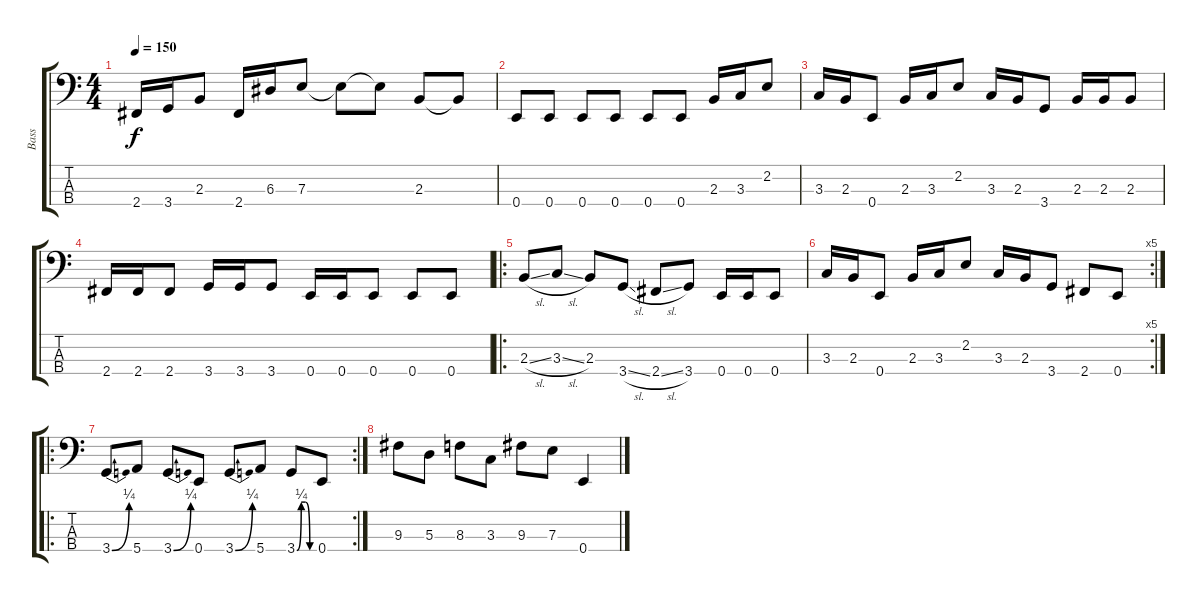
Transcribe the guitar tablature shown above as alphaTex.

\track ("Bass" "Bass") {instrument electricbasspick}
\staff {score tabs}
\tuning (G2 D2 A1 E1) {hide}
\ts (4 4)
\tempo 150
\clef f4
\ks c
2.4.16{dy f} 3.4.16 2.3.8 2.4.16 6.3.16 7.3.8 7.3{t}.8 7.3{t}.8 2.3.8 2.3{t}.8 |
0.4.8 0.4.8 0.4.8 0.4.8 0.4.8 0.4.8 2.3.16 3.3.16 2.2.8 |
3.3.16 2.3.16 0.4.8 2.3.16 3.3.16 2.2.8 3.3.16 2.3.16 3.4.8 2.3.16 2.3.16 2.3.8 |
2.4.16 2.4.16 2.4.8 3.4.16 3.4.16 3.4.8 0.4.16 0.4.16 0.4.8 0.4.8 0.4.8 |
\ro
2.3{sl}.8 3.3{sl}.8 2.3.8 3.4{sl}.8 2.4{sl}.8 3.4.8 0.4.16 0.4.16 0.4.8 |
\rc 5
3.3.16 2.3.16 0.4.8 2.3.16 3.3.16 2.2.8 3.3.16 2.3.16 3.4.8 2.4.8 0.4.8 |
\ro
\rc 2
3.4{be (bend 0 0 60 1)}.8 5.4.8 3.4{be (bend 0 0 60 1)}.8 0.4.8 3.4{be (bend 0 0 60 1)}.8 5.4.8 3.4{be (custom 0 0 15 1 30 1 45 0 60 0)}.8 0.4.8 |
9.3.8 5.3.8 8.3.8 3.3.8 9.3.8 7.3.8 0.4.4
